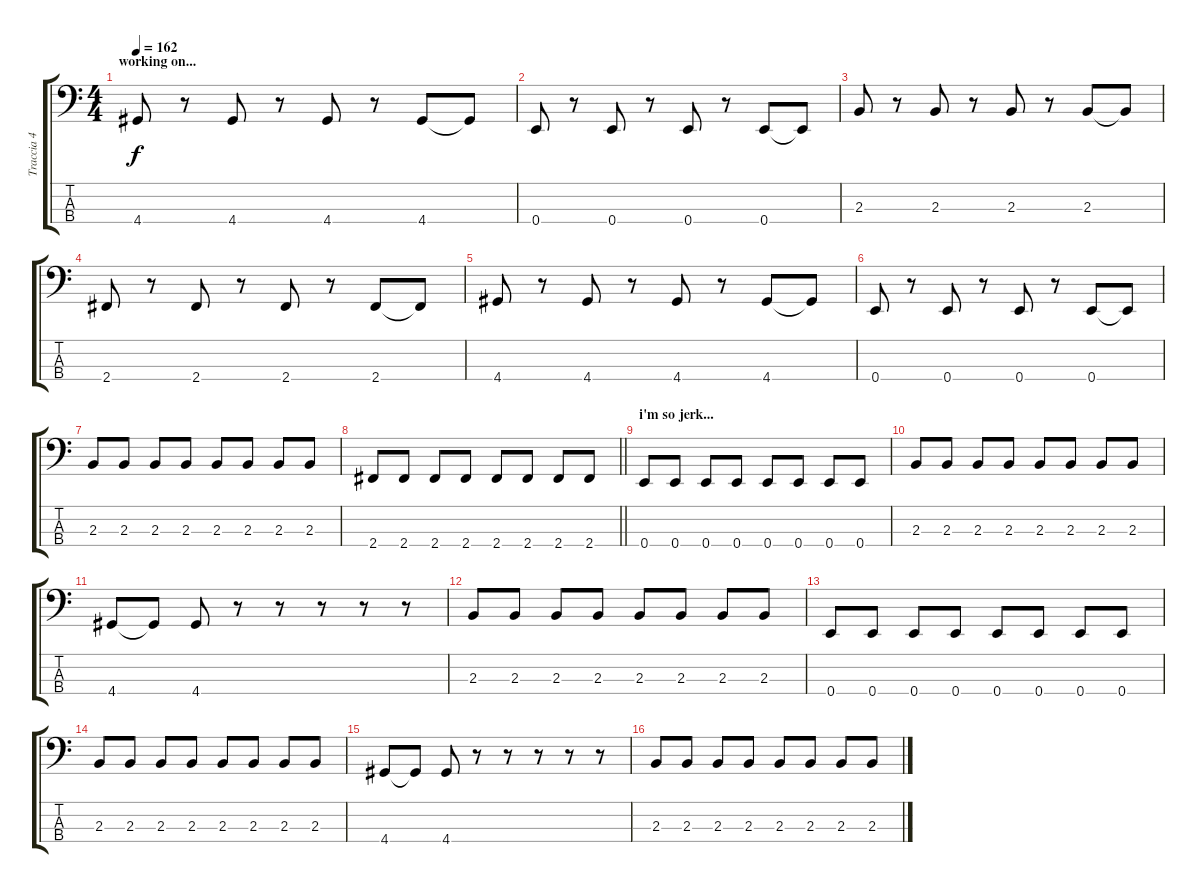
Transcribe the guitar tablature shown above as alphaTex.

\track ("Traccia 4" "Traccia 4") {instrument electricbassfinger}
\staff {score tabs}
\tuning (G2 D2 A1 E1) {hide}
\ts (4 4)
\section ("" "working on...")
\tempo 162
\clef f4
\ks c
4.4.8{dy f} r.8 4.4.8 r.8 4.4.8 r.8 4.4.8 4.4{t}.8 |
0.4.8 r.8 0.4.8 r.8 0.4.8 r.8 0.4.8 0.4{t}.8 |
2.3.8 r.8 2.3.8 r.8 2.3.8 r.8 2.3.8 2.3{t}.8 |
2.4.8 r.8 2.4.8 r.8 2.4.8 r.8 2.4.8 2.4{t}.8 |
4.4.8 r.8 4.4.8 r.8 4.4.8 r.8 4.4.8 4.4{t}.8 |
0.4.8 r.8 0.4.8 r.8 0.4.8 r.8 0.4.8 0.4{t}.8 |
2.3.8 2.3.8 2.3.8 2.3.8 2.3.8 2.3.8 2.3.8 2.3.8 |
\barLineRight lightlight
2.4.8 2.4.8 2.4.8 2.4.8 2.4.8 2.4.8 2.4.8 2.4.8 |
\section ("" "i'm so jerk...")
0.4.8 0.4.8 0.4.8 0.4.8 0.4.8 0.4.8 0.4.8 0.4.8 |
2.3.8 2.3.8 2.3.8 2.3.8 2.3.8 2.3.8 2.3.8 2.3.8 |
4.4.8 4.4{t}.8 4.4.8 r.8 r.8 r.8 r.8 r.8 |
2.3.8 2.3.8 2.3.8 2.3.8 2.3.8 2.3.8 2.3.8 2.3.8 |
0.4.8 0.4.8 0.4.8 0.4.8 0.4.8 0.4.8 0.4.8 0.4.8 |
2.3.8 2.3.8 2.3.8 2.3.8 2.3.8 2.3.8 2.3.8 2.3.8 |
4.4.8 4.4{t}.8 4.4.8 r.8 r.8 r.8 r.8 r.8 |
2.3.8 2.3.8 2.3.8 2.3.8 2.3.8 2.3.8 2.3.8 2.3.8
